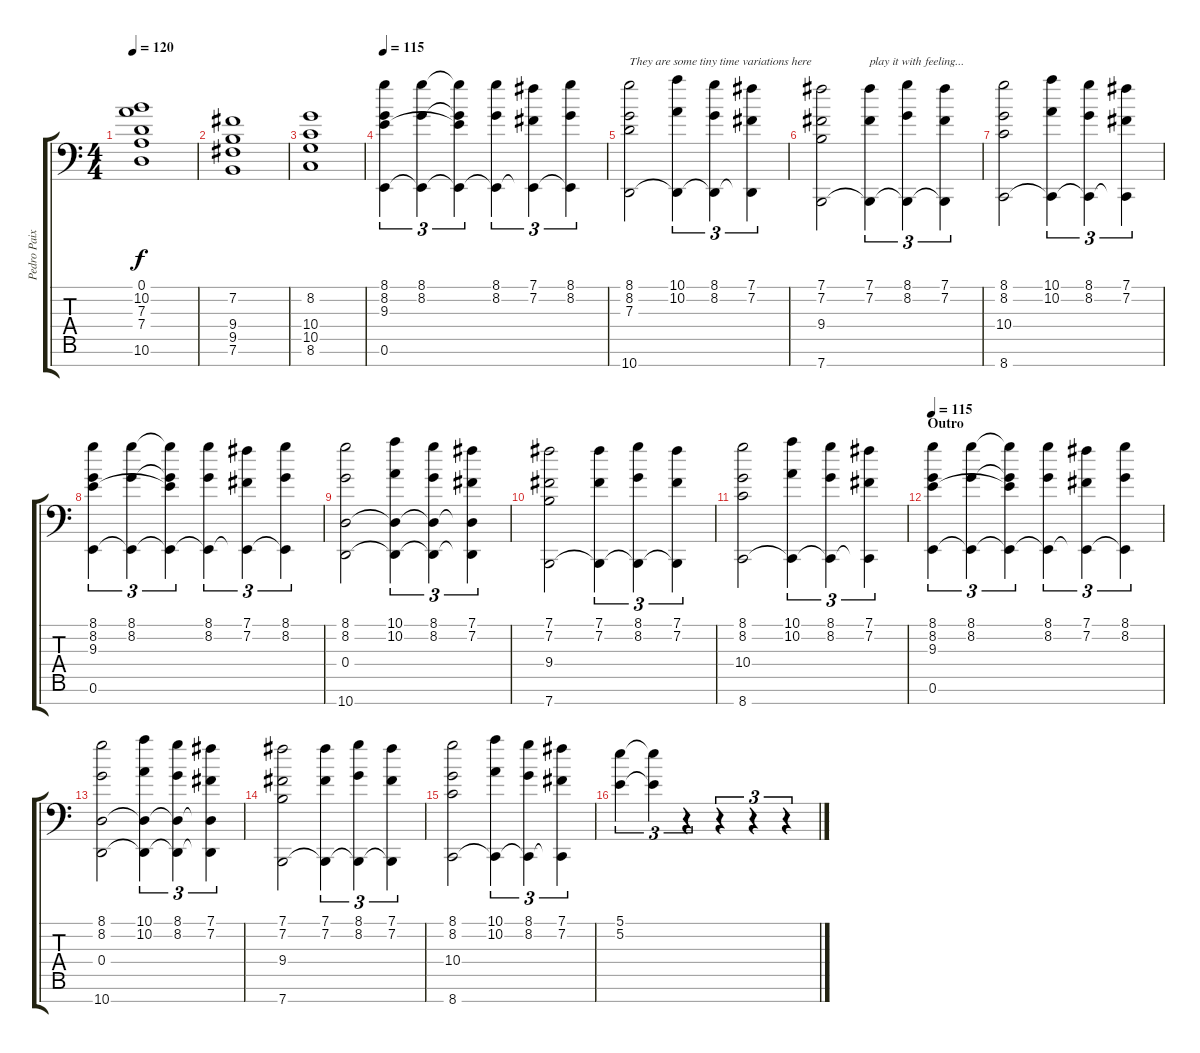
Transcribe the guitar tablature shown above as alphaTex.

\track ("Pedro Paixão (Keyboards)" "Pedro Paix") {instrument churchorgan}
\staff {score tabs}
\tuning (B4 B3 G3 D3 A2 E2 E1) {hide}
\ts (4 4)
\tempo 120
\clef f4
\ks c
(0.1{t} 10.2 7.3 7.4 10.6).1{dy f} |
(7.2 9.4 9.5 7.6).1 |
(8.2 10.4 10.5 8.6).1 |
\tempo 115
(8.1 8.2 9.3 0.6).4{tu (3 2) volume 12 instrument churchorgan} (8.1 8.2 0.6{t}).4{tu (3 2)} (8.1{t} 8.2{t} 9.3{t} 0.6{t}).4{tu (3 2)} (8.1 8.2 0.6{t}).4{tu (3 2)} (7.1 7.2 0.6{t}).4{tu (3 2)} (8.1 8.2 0.6{t}).4{tu (3 2)} |
(8.1 8.2 7.3 10.7).2{txt "They are some tiny time variations here"} (10.1 10.2 10.7{t}).4{tu (3 2)} (8.1 8.2 10.7{t}).4{tu (3 2)} (7.1 7.2 10.7{t}).4{tu (3 2)} |
(7.1 7.2 9.4 7.7).2 (7.1 7.2 7.7{t}).4{tu (3 2) txt "play it with feeling..."} (8.1 8.2 7.7{t}).4{tu (3 2)} (7.1 7.2 7.7{t}).4{tu (3 2)} |
(8.1 8.2 10.4 8.7).2 (10.1 10.2 8.7{t}).4{tu (3 2)} (8.1 8.2 8.7{t}).4{tu (3 2)} (7.1 7.2 8.7{t}).4{tu (3 2)} |
(8.1 8.2 9.3 0.6).4{tu (3 2) volume 12 instrument churchorgan} (8.1 8.2 0.6{t}).4{tu (3 2)} (8.1{t} 8.2{t} 9.3{t} 0.6{t}).4{tu (3 2)} (8.1 8.2 0.6{t}).4{tu (3 2)} (7.1 7.2 0.6{t}).4{tu (3 2)} (8.1 8.2 0.6{t}).4{tu (3 2)} |
(8.1 8.2 0.4 10.7).2 (10.1 10.2 0.4{t} 10.7{t}).4{tu (3 2)} (8.1 8.2 0.4{t} 10.7{t}).4{tu (3 2)} (7.1 7.2 0.4{t} 10.7{t}).4{tu (3 2)} |
(7.1 7.2 9.4 7.7).2 (7.1 7.2 7.7{t}).4{tu (3 2)} (8.1 8.2 7.7{t}).4{tu (3 2)} (7.1 7.2 7.7{t}).4{tu (3 2)} |
(8.1 8.2 10.4 8.7).2 (10.1 10.2 8.7{t}).4{tu (3 2)} (8.1 8.2 8.7{t}).4{tu (3 2)} (7.1 7.2 8.7{t}).4{tu (3 2)} |
\section ("" "Outro")
\tempo 115
(8.1 8.2 9.3 0.6).4{tu (3 2) volume 12 instrument churchorgan} (8.1 8.2 0.6{t}).4{tu (3 2)} (8.1{t} 8.2{t} 9.3{t} 0.6{t}).4{tu (3 2)} (8.1 8.2 0.6{t}).4{tu (3 2)} (7.1 7.2 0.6{t}).4{tu (3 2)} (8.1 8.2 0.6{t}).4{tu (3 2)} |
(8.1 8.2 0.4 10.7).2 (10.1 10.2 0.4{t} 10.7{t}).4{tu (3 2)} (8.1 8.2 0.4{t} 10.7{t}).4{tu (3 2)} (7.1 7.2 0.4{t} 10.7{t}).4{tu (3 2)} |
(7.1 7.2 9.4 7.7).2 (7.1 7.2 7.7{t}).4{tu (3 2)} (8.1 8.2 7.7{t}).4{tu (3 2)} (7.1 7.2 7.7{t}).4{tu (3 2)} |
(8.1 8.2 10.4 8.7).2 (10.1 10.2 8.7{t}).4{tu (3 2)} (8.1 8.2 8.7{t}).4{tu (3 2)} (7.1 7.2 8.7{t}).4{tu (3 2)} |
(5.1 5.2).4{tu (3 2)} (5.1{t} 5.2{t}).4{tu (3 2)} r.4{tu (3 2)} r.4{tu (3 2)} r.4{tu (3 2)} r.4{tu (3 2)}
